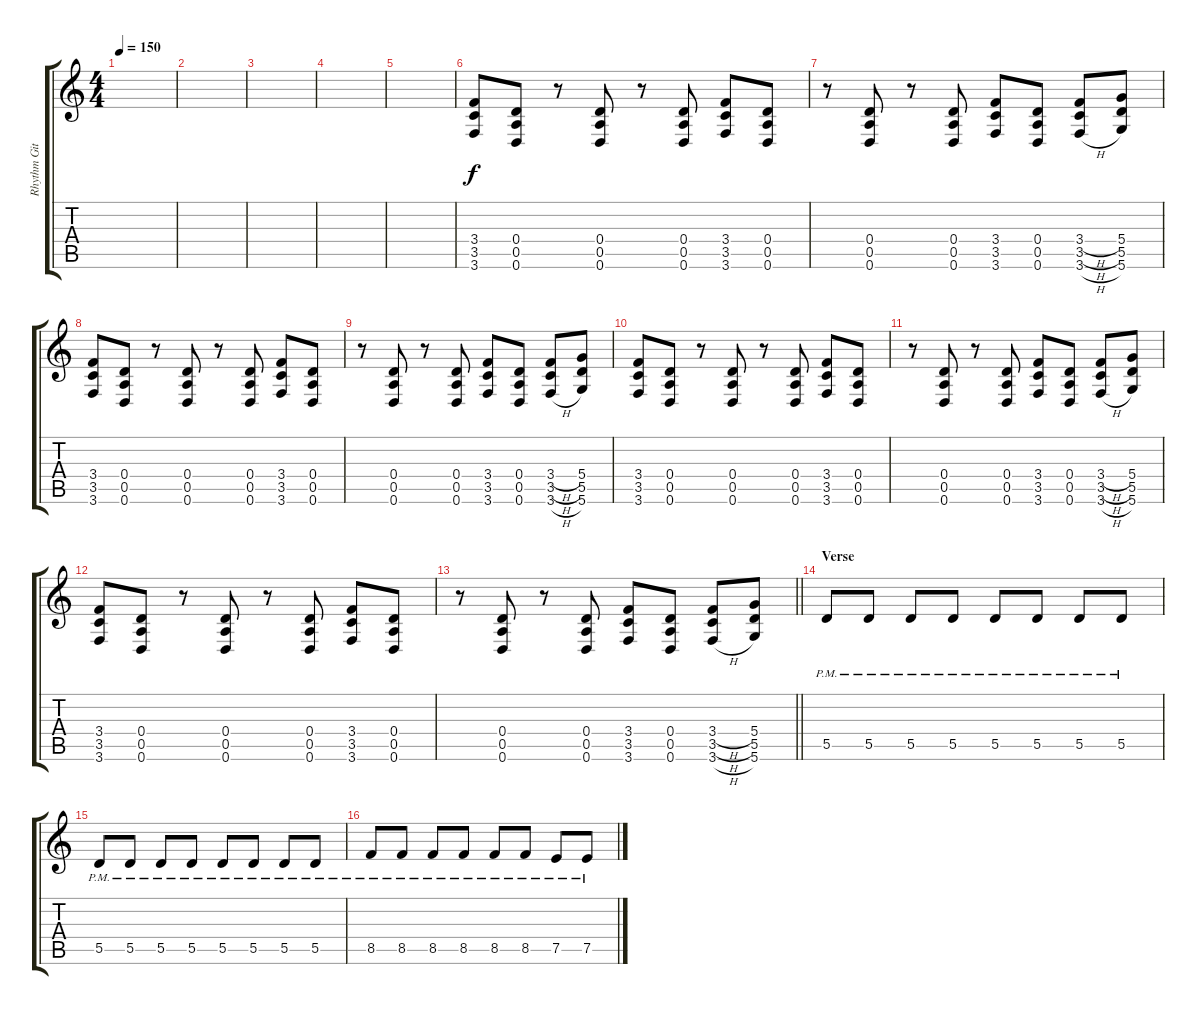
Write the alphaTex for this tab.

\track ("Rhythm Git" "Rhythm Git") {instrument electricguitarclean}
\staff {score tabs}
\tuning (E4 B3 G3 D3 A2 D2) {hide}
\ts (4 4)
\tempo 150
\clef g2
\ks c
|
|
|
|
|
(3.4 3.5 3.6).8{instrument distortionguitar} (0.4 0.5 0.6).8 r.8 (0.4 0.5 0.6).8 r.8 (0.4 0.5 0.6).8 (3.4 3.5 3.6).8 (0.4 0.5 0.6).8 |
r.8 (0.4 0.5 0.6).8 r.8 (0.4 0.5 0.6).8 (3.4 3.5 3.6).8 (0.4 0.5 0.6).8 (3.4{h} 3.5{h} 3.6{h}).8 (5.4 5.5 5.6).8 |
(3.4 3.5 3.6).8 (0.4 0.5 0.6).8 r.8 (0.4 0.5 0.6).8 r.8 (0.4 0.5 0.6).8 (3.4 3.5 3.6).8 (0.4 0.5 0.6).8 |
r.8 (0.4 0.5 0.6).8 r.8 (0.4 0.5 0.6).8 (3.4 3.5 3.6).8 (0.4 0.5 0.6).8 (3.4{h} 3.5{h} 3.6{h}).8 (5.4 5.5 5.6).8 |
(3.4 3.5 3.6).8 (0.4 0.5 0.6).8 r.8 (0.4 0.5 0.6).8 r.8 (0.4 0.5 0.6).8 (3.4 3.5 3.6).8 (0.4 0.5 0.6).8 |
r.8 (0.4 0.5 0.6).8 r.8 (0.4 0.5 0.6).8 (3.4 3.5 3.6).8 (0.4 0.5 0.6).8 (3.4{h} 3.5{h} 3.6{h}).8 (5.4 5.5 5.6).8 |
(3.4 3.5 3.6).8 (0.4 0.5 0.6).8 r.8 (0.4 0.5 0.6).8 r.8 (0.4 0.5 0.6).8 (3.4 3.5 3.6).8 (0.4 0.5 0.6).8 |
\barLineRight lightlight
r.8 (0.4 0.5 0.6).8 r.8 (0.4 0.5 0.6).8 (3.4 3.5 3.6).8 (0.4 0.5 0.6).8 (3.4{h} 3.5{h} 3.6{h}).8 (5.4 5.5 5.6).8 |
\section ("" "Verse")
5.5{pm}.8 5.5{pm}.8 5.5{pm}.8 5.5{pm}.8 5.5{pm}.8 5.5{pm}.8 5.5{pm}.8 5.5{pm}.8 |
5.5{pm}.8 5.5{pm}.8 5.5{pm}.8 5.5{pm}.8 5.5{pm}.8 5.5{pm}.8 5.5{pm}.8 5.5{pm}.8 |
8.5{pm}.8 8.5{pm}.8 8.5{pm}.8 8.5{pm}.8 8.5{pm}.8 8.5{pm}.8 7.5{pm}.8 7.5{pm}.8
